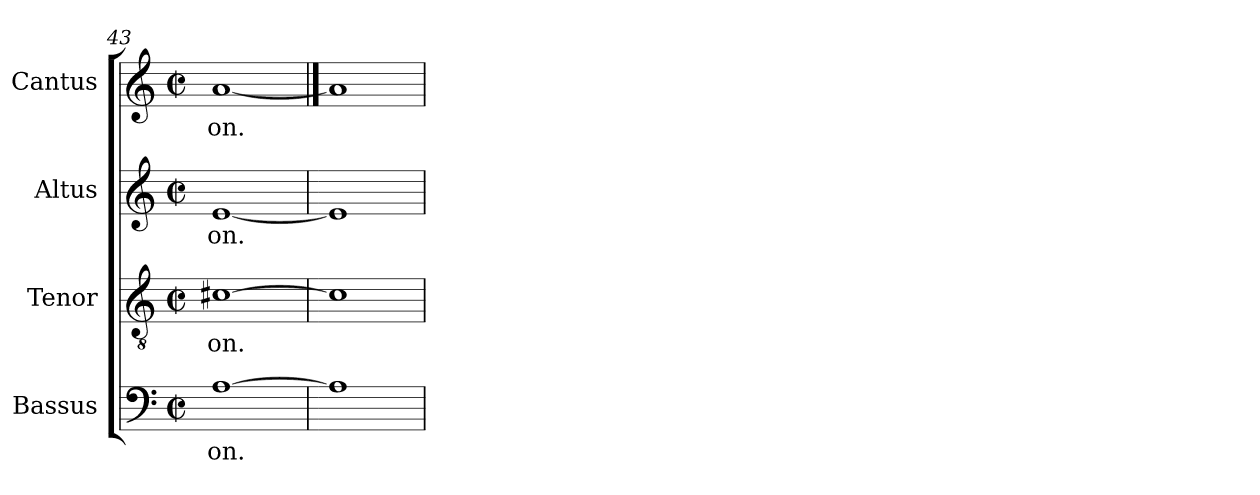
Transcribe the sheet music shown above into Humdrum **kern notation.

**kern	**text	**kern	**text	**kern	**text	**kern	**text
*part4	*part4	*part3	*part3	*part2	*part2	*part1	*part1
*staff4	*staff4	*staff3	*staff3	*staff2	*staff2	*staff1	*staff1
*I"Bassus	*	*I"Tenor	*	*I"Altus	*	*I"Cantus	*
*clefF4	*	*clefGv2	*	*clefG2	*	*clefG2	*
*M2/2	*	*M2/2	*	*M2/2	*	*M2/2	*
*met(c|)	*	*met(c|)	*	*met(c|)	*	*met(c|)	*
=43	=43	=43	=43	=43	=43	=43	=43
!	!LO:LY:b:cj	!	!LO:LY:b:cj	!	!LO:LY:b:cj	!	!LO:LY:b:cj
[1A	on.	[1c#X	-on.	[1e	-on.	[1a	-on.
=44	==44	=44	==44	=44	==44	==44	==44
1A]	.	1c#]	.	1e]	.	1a]	.
=	=	=	=	=	=	=	=
*-	*-	*-	*-	*-	*-	*-	*-
